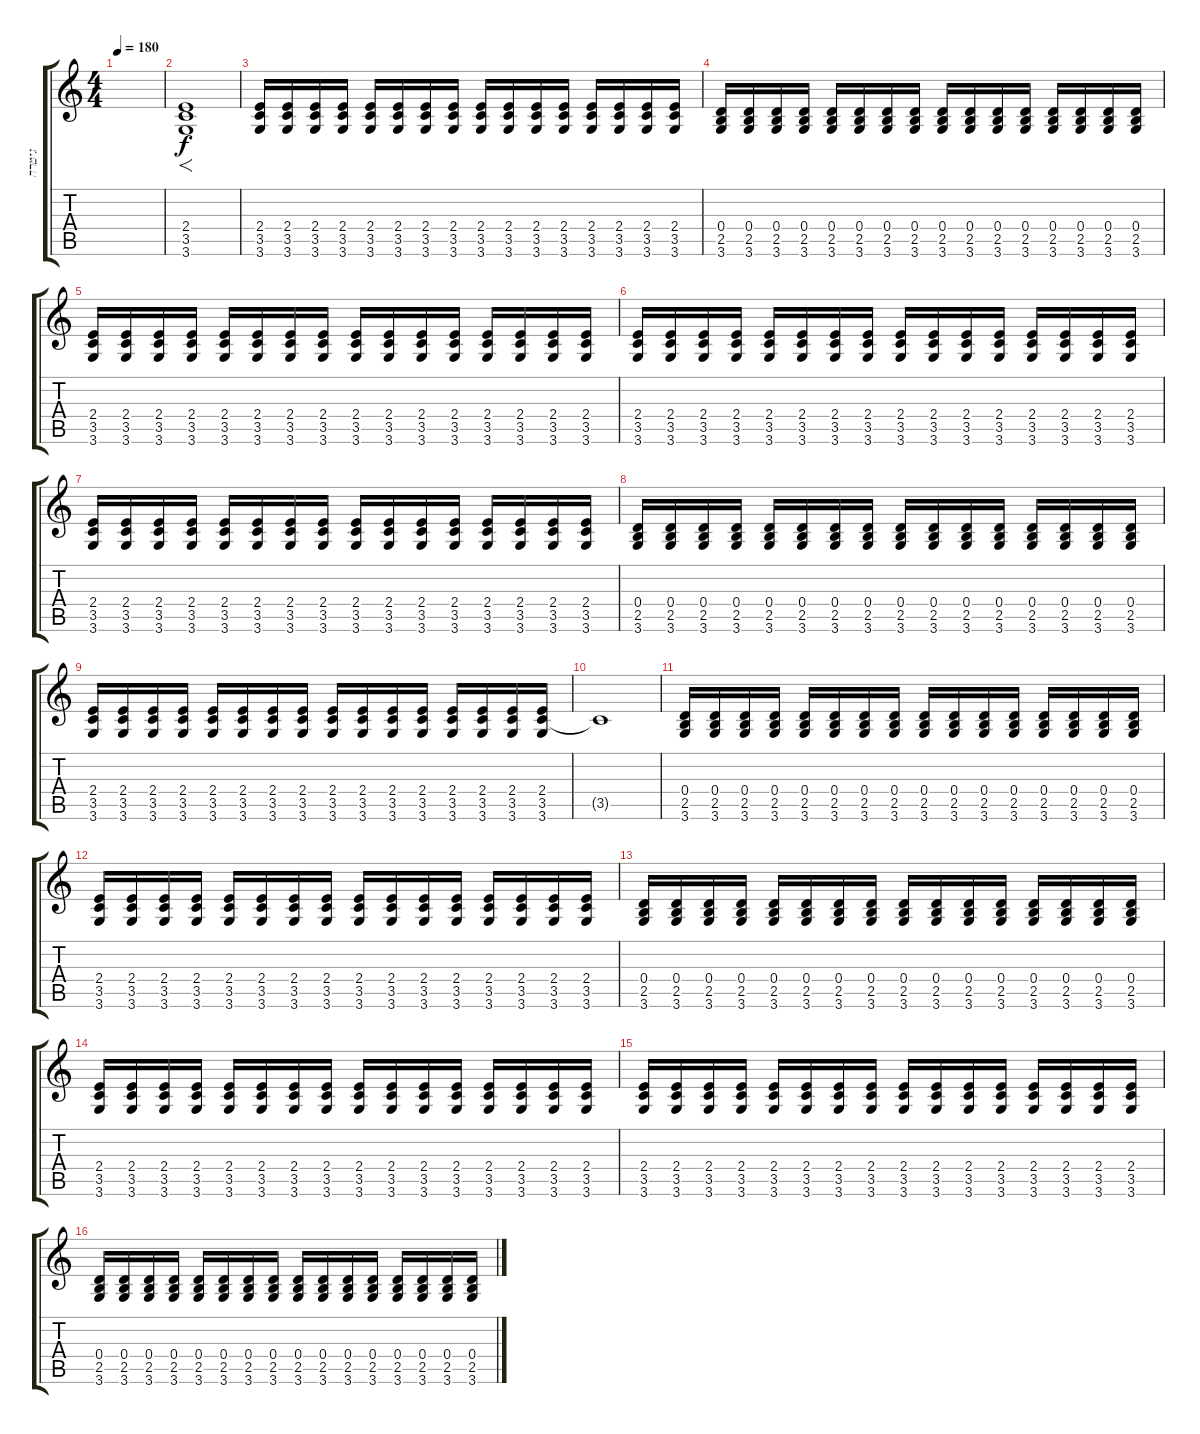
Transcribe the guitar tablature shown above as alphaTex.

\track ("גיטרה " "גיטרה ") {instrument distortionguitar}
\staff {score tabs}
\tuning (E4 B3 G3 D3 A2 E2) {hide}
\ts (4 4)
\tempo 180
\clef g2
\ks c
|
(2.4 3.5 3.6).1{f} |
(2.4 3.5 3.6).16 (2.4 3.5 3.6).16 (2.4 3.5 3.6).16 (2.4 3.5 3.6).16 (2.4 3.5 3.6).16 (2.4 3.5 3.6).16 (2.4 3.5 3.6).16 (2.4 3.5 3.6).16 (2.4 3.5 3.6).16 (2.4 3.5 3.6).16 (2.4 3.5 3.6).16 (2.4 3.5 3.6).16 (2.4 3.5 3.6).16 (2.4 3.5 3.6).16 (2.4 3.5 3.6).16 (2.4 3.5 3.6).16 |
(0.4 2.5 3.6).16 (0.4 2.5 3.6).16 (0.4 2.5 3.6).16 (0.4 2.5 3.6).16 (0.4 2.5 3.6).16 (0.4 2.5 3.6).16 (0.4 2.5 3.6).16 (0.4 2.5 3.6).16 (0.4 2.5 3.6).16 (0.4 2.5 3.6).16 (0.4 2.5 3.6).16 (0.4 2.5 3.6).16 (0.4 2.5 3.6).16 (0.4 2.5 3.6).16 (0.4 2.5 3.6).16 (0.4 2.5 3.6).16 |
(2.4 3.5 3.6).16 (2.4 3.5 3.6).16 (2.4 3.5 3.6).16 (2.4 3.5 3.6).16 (2.4 3.5 3.6).16 (2.4 3.5 3.6).16 (2.4 3.5 3.6).16 (2.4 3.5 3.6).16 (2.4 3.5 3.6).16 (2.4 3.5 3.6).16 (2.4 3.5 3.6).16 (2.4 3.5 3.6).16 (2.4 3.5 3.6).16 (2.4 3.5 3.6).16 (2.4 3.5 3.6).16 (2.4 3.5 3.6).16 |
(2.4 3.5 3.6).16 (2.4 3.5 3.6).16 (2.4 3.5 3.6).16 (2.4 3.5 3.6).16 (2.4 3.5 3.6).16 (2.4 3.5 3.6).16 (2.4 3.5 3.6).16 (2.4 3.5 3.6).16 (2.4 3.5 3.6).16 (2.4 3.5 3.6).16 (2.4 3.5 3.6).16 (2.4 3.5 3.6).16 (2.4 3.5 3.6).16 (2.4 3.5 3.6).16 (2.4 3.5 3.6).16 (2.4 3.5 3.6).16 |
(2.4 3.5 3.6).16 (2.4 3.5 3.6).16 (2.4 3.5 3.6).16 (2.4 3.5 3.6).16 (2.4 3.5 3.6).16 (2.4 3.5 3.6).16 (2.4 3.5 3.6).16 (2.4 3.5 3.6).16 (2.4 3.5 3.6).16 (2.4 3.5 3.6).16 (2.4 3.5 3.6).16 (2.4 3.5 3.6).16 (2.4 3.5 3.6).16 (2.4 3.5 3.6).16 (2.4 3.5 3.6).16 (2.4 3.5 3.6).16 |
(0.4 2.5 3.6).16 (0.4 2.5 3.6).16 (0.4 2.5 3.6).16 (0.4 2.5 3.6).16 (0.4 2.5 3.6).16 (0.4 2.5 3.6).16 (0.4 2.5 3.6).16 (0.4 2.5 3.6).16 (0.4 2.5 3.6).16 (0.4 2.5 3.6).16 (0.4 2.5 3.6).16 (0.4 2.5 3.6).16 (0.4 2.5 3.6).16 (0.4 2.5 3.6).16 (0.4 2.5 3.6).16 (0.4 2.5 3.6).16 |
(2.4 3.5 3.6).16 (2.4 3.5 3.6).16 (2.4 3.5 3.6).16 (2.4 3.5 3.6).16 (2.4 3.5 3.6).16 (2.4 3.5 3.6).16 (2.4 3.5 3.6).16 (2.4 3.5 3.6).16 (2.4 3.5 3.6).16 (2.4 3.5 3.6).16 (2.4 3.5 3.6).16 (2.4 3.5 3.6).16 (2.4 3.5 3.6).16 (2.4 3.5 3.6).16 (2.4 3.5 3.6).16 (2.4 3.5 3.6).16 |
3.5{t}.1 |
(0.4 2.5 3.6).16 (0.4 2.5 3.6).16 (0.4 2.5 3.6).16 (0.4 2.5 3.6).16 (0.4 2.5 3.6).16 (0.4 2.5 3.6).16 (0.4 2.5 3.6).16 (0.4 2.5 3.6).16 (0.4 2.5 3.6).16 (0.4 2.5 3.6).16 (0.4 2.5 3.6).16 (0.4 2.5 3.6).16 (0.4 2.5 3.6).16 (0.4 2.5 3.6).16 (0.4 2.5 3.6).16 (0.4 2.5 3.6).16 |
(2.4 3.5 3.6).16 (2.4 3.5 3.6).16 (2.4 3.5 3.6).16 (2.4 3.5 3.6).16 (2.4 3.5 3.6).16 (2.4 3.5 3.6).16 (2.4 3.5 3.6).16 (2.4 3.5 3.6).16 (2.4 3.5 3.6).16 (2.4 3.5 3.6).16 (2.4 3.5 3.6).16 (2.4 3.5 3.6).16 (2.4 3.5 3.6).16 (2.4 3.5 3.6).16 (2.4 3.5 3.6).16 (2.4 3.5 3.6).16 |
(0.4 2.5 3.6).16 (0.4 2.5 3.6).16 (0.4 2.5 3.6).16 (0.4 2.5 3.6).16 (0.4 2.5 3.6).16 (0.4 2.5 3.6).16 (0.4 2.5 3.6).16 (0.4 2.5 3.6).16 (0.4 2.5 3.6).16 (0.4 2.5 3.6).16 (0.4 2.5 3.6).16 (0.4 2.5 3.6).16 (0.4 2.5 3.6).16 (0.4 2.5 3.6).16 (0.4 2.5 3.6).16 (0.4 2.5 3.6).16 |
(2.4 3.5 3.6).16 (2.4 3.5 3.6).16 (2.4 3.5 3.6).16 (2.4 3.5 3.6).16 (2.4 3.5 3.6).16 (2.4 3.5 3.6).16 (2.4 3.5 3.6).16 (2.4 3.5 3.6).16 (2.4 3.5 3.6).16 (2.4 3.5 3.6).16 (2.4 3.5 3.6).16 (2.4 3.5 3.6).16 (2.4 3.5 3.6).16 (2.4 3.5 3.6).16 (2.4 3.5 3.6).16 (2.4 3.5 3.6).16 |
(2.4 3.5 3.6).16 (2.4 3.5 3.6).16 (2.4 3.5 3.6).16 (2.4 3.5 3.6).16 (2.4 3.5 3.6).16 (2.4 3.5 3.6).16 (2.4 3.5 3.6).16 (2.4 3.5 3.6).16 (2.4 3.5 3.6).16 (2.4 3.5 3.6).16 (2.4 3.5 3.6).16 (2.4 3.5 3.6).16 (2.4 3.5 3.6).16 (2.4 3.5 3.6).16 (2.4 3.5 3.6).16 (2.4 3.5 3.6).16 |
(0.4 2.5 3.6).16 (0.4 2.5 3.6).16 (0.4 2.5 3.6).16 (0.4 2.5 3.6).16 (0.4 2.5 3.6).16 (0.4 2.5 3.6).16 (0.4 2.5 3.6).16 (0.4 2.5 3.6).16 (0.4 2.5 3.6).16 (0.4 2.5 3.6).16 (0.4 2.5 3.6).16 (0.4 2.5 3.6).16 (0.4 2.5 3.6).16 (0.4 2.5 3.6).16 (0.4 2.5 3.6).16 (0.4 2.5 3.6).16
